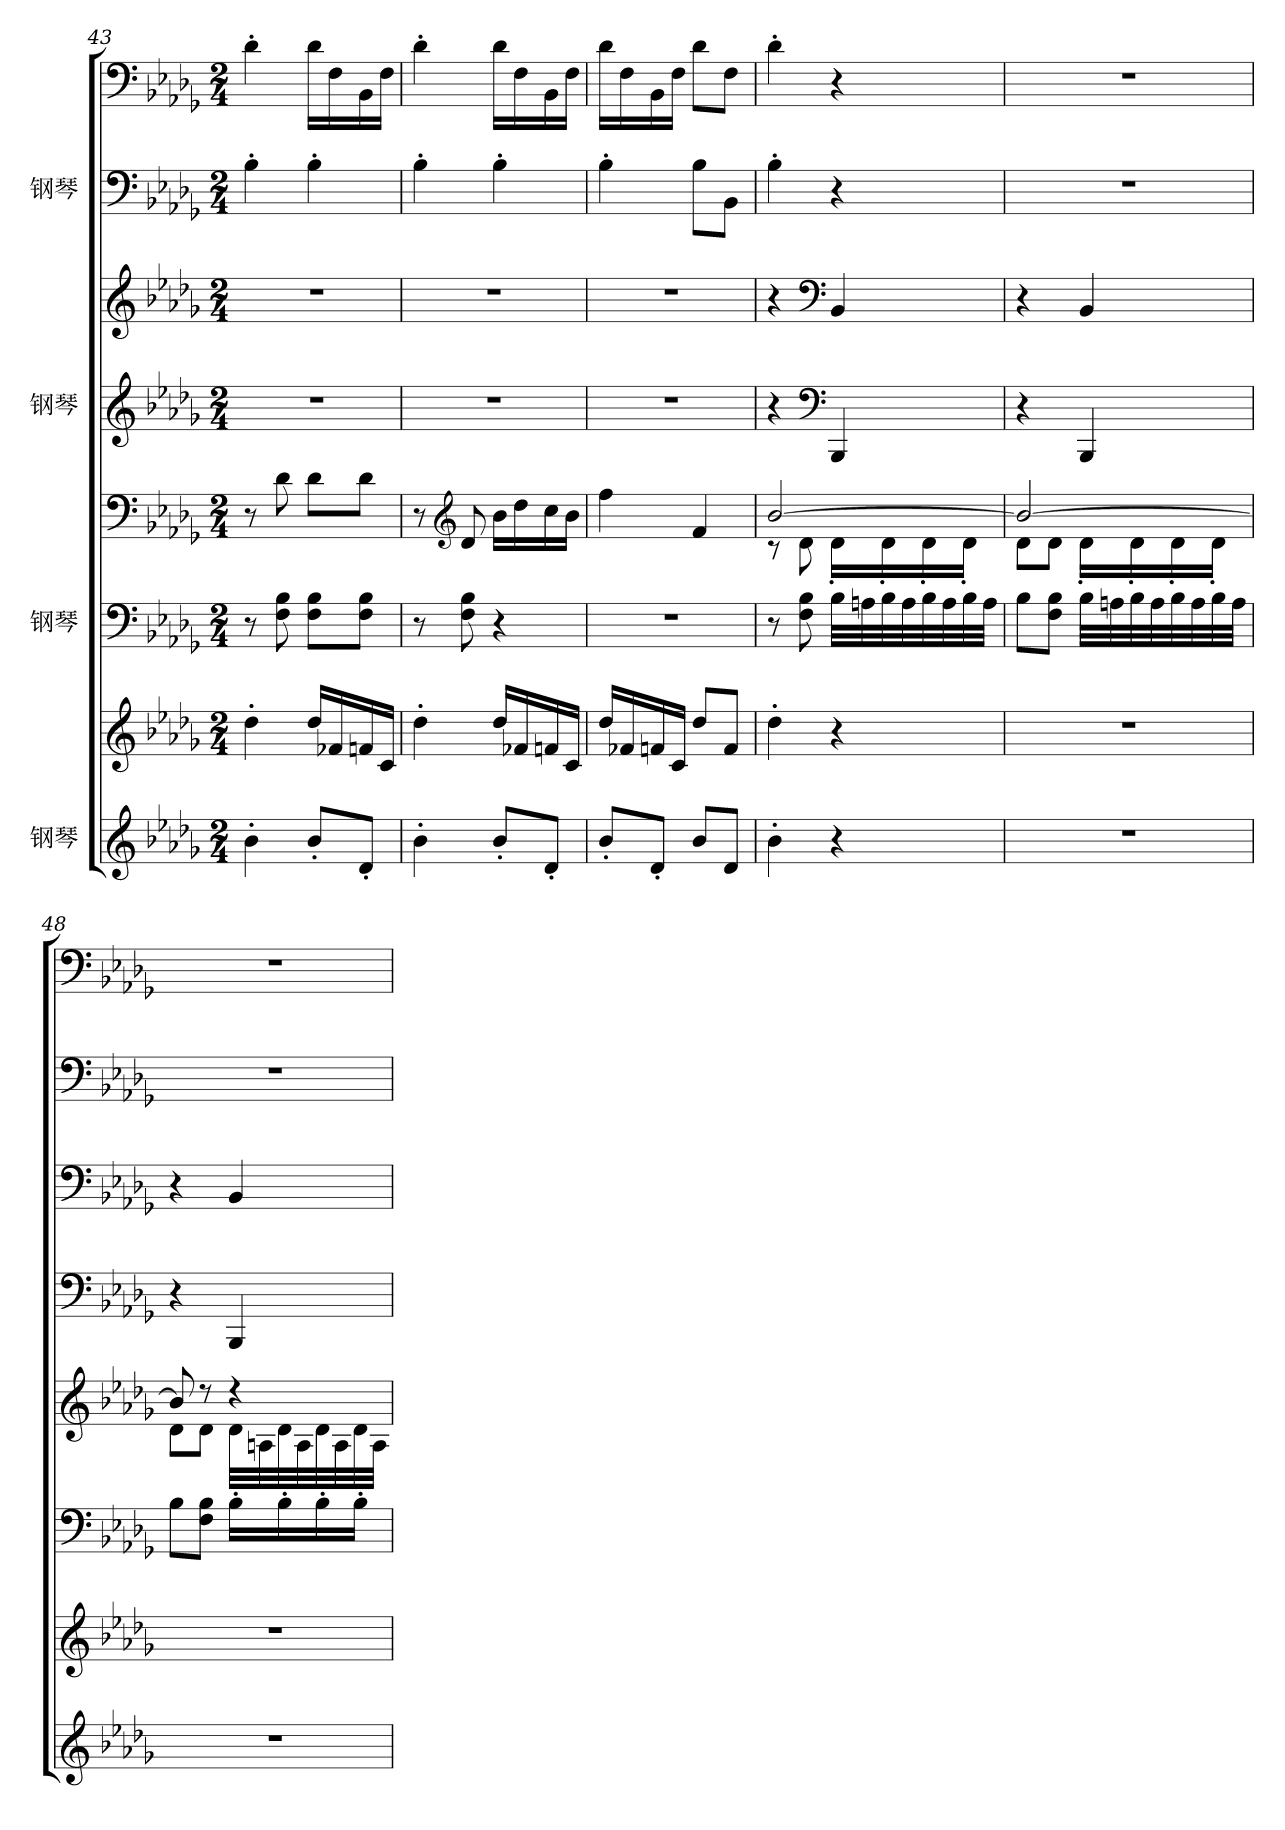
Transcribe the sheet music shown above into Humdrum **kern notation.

**kern	**kern	**kern	**kern	**kern	**kern	**kern	**kern
*part4	*part4	*part3	*part3	*part2	*part2	*part1	*part1
*staff8	*staff7	*staff6	*staff5	*staff4	*staff3	*staff2	*staff1
*I"钢琴	*	*I"钢琴	*	*I"钢琴	*	*I"钢琴	*
*clefG2	*clefG2	*clefF4	*clefF4	*clefG2	*clefG2	*clefF4	*clefF4
*k[b-e-a-d-g-]	*k[b-e-a-d-g-]	*k[b-e-a-d-g-]	*k[b-e-a-d-g-]	*k[b-e-a-d-g-]	*k[b-e-a-d-g-]	*k[b-e-a-d-g-]	*k[b-e-a-d-g-]
*M2/4	*M2/4	*M2/4	*M2/4	*M2/4	*M2/4	*M2/4	*M2/4
=43	=43	=43	=43	=43	=43	=43	=43
4b-'\	4dd-'\	8r	8r	2r	2r	4B-'\	4d-'\
.	.	8F\ 8B-\	8d-\	.	.	.	.
8b-'/L	16dd-/LL	8F\ 8B-\L	8d-\L	.	.	4B-'\	16d-\LL
.	16f-X/	.	.	.	.	.	16F\
8d-'/J	16fn/	8F\ 8B-\J	8d-\J	.	.	.	16BB-\
.	16c/JJ	.	.	.	.	.	16F\JJ
!!LO:PB:g=z
=44	=44	=44	=44	=44	=44	=44	=44
4b-'\	4dd-'\	8r	8r	2r	2r	4B-'\	4d-'\
*	*	*	*clefG2	*	*	*	*
.	.	8F\ 8B-\	8d-/	.	.	.	.
8b-'/L	16dd-/LL	4r	16b-\LL	.	.	4B-'\	16d-\LL
.	16f-X/	.	16dd-\	.	.	.	16F\
8d-'/J	16fn/	.	16cc\	.	.	.	16BB-\
.	16c/JJ	.	16b-\JJ	.	.	.	16F\JJ
=45	=45	=45	=45	=45	=45	=45	=45
8b-'/L	16dd-/LL	2r	4ff\	2r	2r	4B-'\	16d-\LL
.	16f-X/	.	.	.	.	.	16F\
8d-'/J	16fn/	.	.	.	.	.	16BB-\
.	16c/JJ	.	.	.	.	.	16F\JJ
8b-/L	8dd-/L	.	4f/	.	.	8B-\L	8d-\L
8d-/J	8f/J	.	.	.	.	8BB-\J	8F\J
=46	=46	=46	=46	=46	=46	=46	=46
*	*	*	*^	*	*	*	*
4b-'\	4dd-'\	8r	[2b-/	8r	4r	4r	4B-'\	4d-'\
.	.	8F\ 8B-\	.	8d-\	.	.	.	.
*	*	*	*	*	*clefF4	*clefF4	*	*
4r	4r	32B-\LLL	.	16d-'\LL	4BBB-/	4BB-/	4r	4r
.	.	32An\	.	.	.	.	.	.
.	.	32B-\	.	16d-'\	.	.	.	.
.	.	32A\	.	.	.	.	.	.
.	.	32B-\	.	16d-'\	.	.	.	.
.	.	32A\	.	.	.	.	.	.
.	.	32B-\	.	16d-'\JJ	.	.	.	.
.	.	32A\JJJ	.	.	.	.	.	.
=47	=47	=47	=47	=47	=47	=47	=47	=47
2r	2r	8B-\L	2b-/_	8d-\L	4r	4r	2r	2r
.	.	8F\ 8B-\J	.	8d-\J	.	.	.	.
.	.	32B-\LLL	.	16d-'\LL	4BBB-/	4BB-/	.	.
.	.	32An\	.	.	.	.	.	.
.	.	32B-\	.	16d-'\	.	.	.	.
.	.	32A\	.	.	.	.	.	.
.	.	32B-\	.	16d-'\	.	.	.	.
.	.	32A\	.	.	.	.	.	.
.	.	32B-\	.	16d-'\JJ	.	.	.	.
.	.	32A\JJJ	.	.	.	.	.	.
!!LO:PB:g=z
=48	=48	=48	=48	=48	=48	=48	=48	=48
*	*	*	*	*	*	*	*	*MM60
2r	2r	8B-\L	8b-/]	8d-\L	4r	4r	2r	2r
.	.	8F\ 8B-\J	8r	8d-\J	.	.	.	.
.	.	16B-'\LL	4r	32d-\LLL	4BBB-/	4BB-/	.	.
.	.	.	.	32An\	.	.	.	.
.	.	16B-'\	.	32d-\	.	.	.	.
.	.	.	.	32A\	.	.	.	.
.	.	16B-'\	.	32d-\	.	.	.	.
.	.	.	.	32A\	.	.	.	.
.	.	16B-'\JJ	.	32d-\	.	.	.	.
.	.	.	.	32A\JJJ	.	.	.	.
*	*	*	*v	*v	*	*	*	*
=	=	=	=	=	=	=	=
*-	*-	*-	*-	*-	*-	*-	*-
